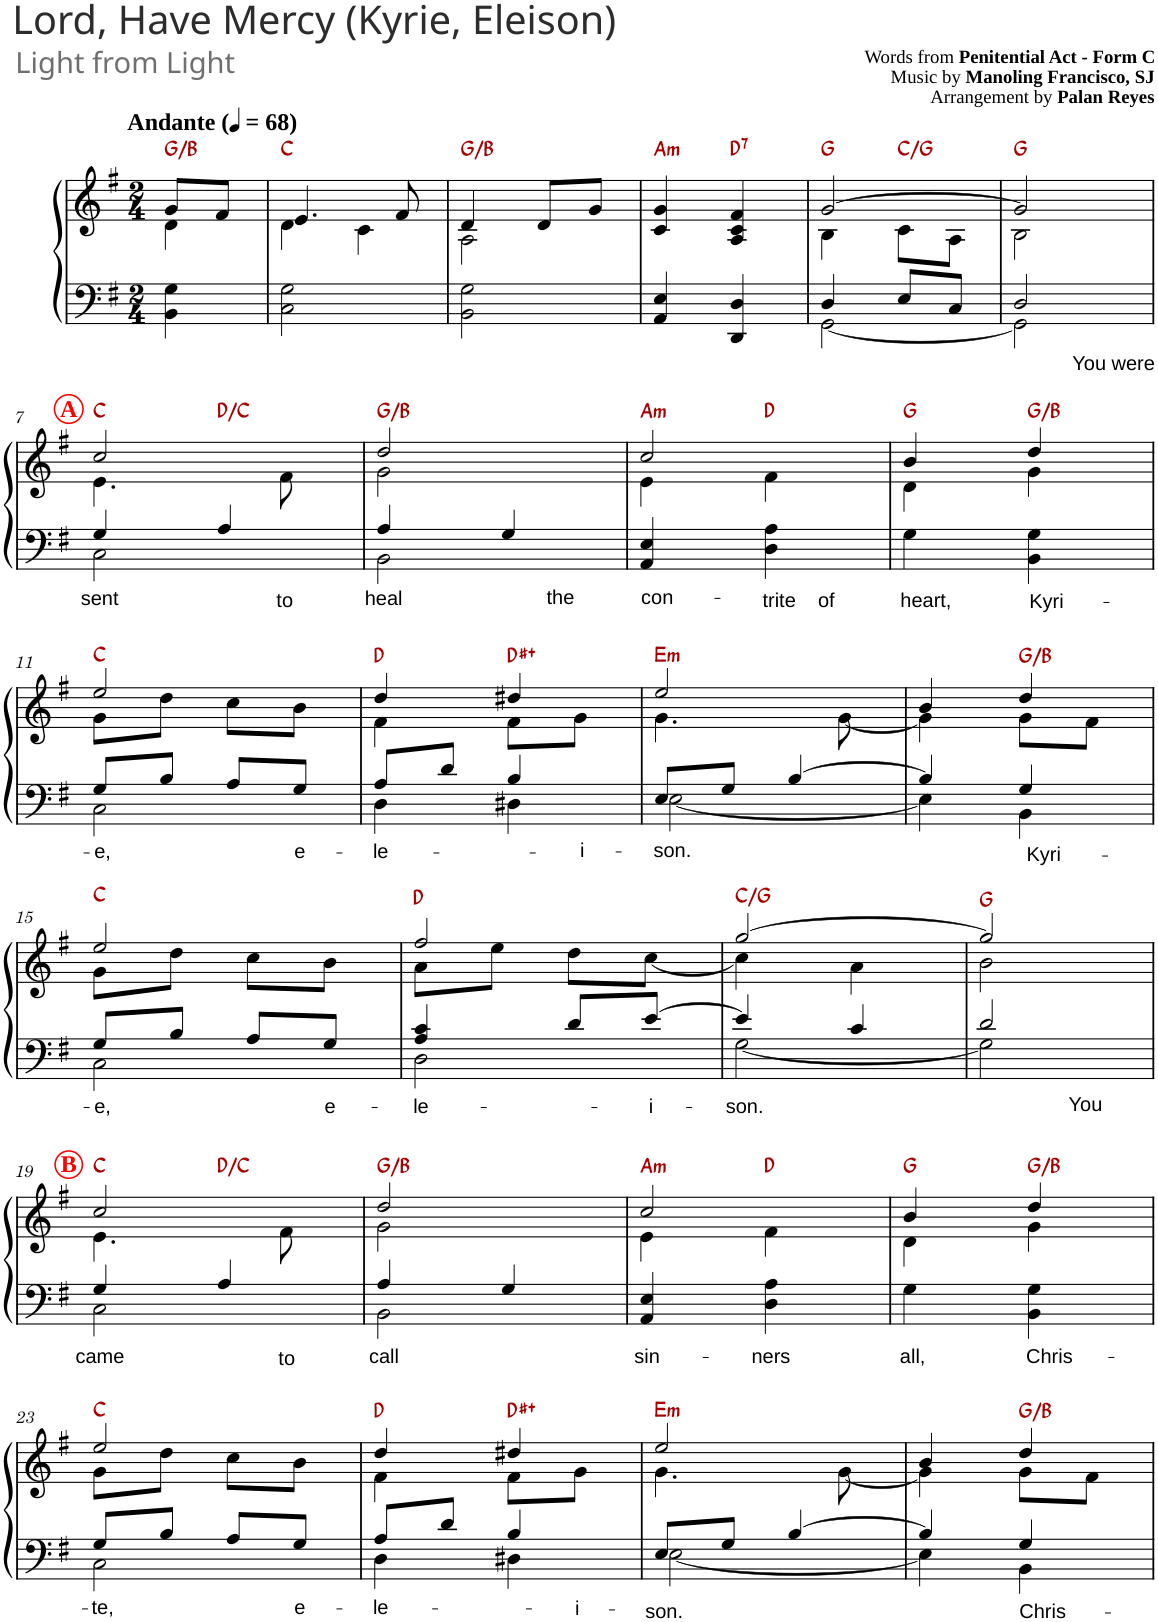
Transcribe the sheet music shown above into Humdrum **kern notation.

**kern	**text	**kern	**harte
*part1	*part1	*part1	*part1
*staff2	*staff2	*staff1	*
*I"Piano	*	*	*
*I'Pno.	*	*	*
*clefF4	*	*clefG2	*
*k[f#]	*	*k[f#]	*
*M2/4	*	*M2/4	*
*MM68	*	*MM68	*
=1	=1	=1	=1
*	*	*^	*
!	!	!LO:TX:a:B:t=Andante	!	!
4BB\ 4G\	.	8g/L	4d\	G:maj/3
.	.	8f#/J	.	.
=2	=2	=2	=2	=2
2C\ 2G\	.	4.e/	4d\	C:maj
.	.	.	4c\	.
.	.	8f#/	.	.
=3	=3	=3	=3	=3
2BB\ 2G\	.	4d/	2A\	G:maj/3
.	.	8d/L	.	.
.	.	8g/J	.	.
*	*	*v	*v	*
=4	=4	=4	=4
!	!	!	!LO:H:kt=m
4AA/ 4E/	.	4c/ 4g/	A:min
!	!	!	!LO:H:kt=7
4DD/ 4D/	.	4A/ 4c/ 4f#/	D:7
=5	=5	=5	=5
*^	*	*^	*
4D/	[2GG\	.	[2g/	4B\	G:maj
8E/L	.	.	.	8c\L	C:maj/5
8C/J	.	.	.	8A\J	.
=6	=6	=6	=6	=6	=6
!	!	!LO:LY:b	!	!	!
2D/	2GG\]	You were	2g/]	2B\	G:maj
!!LO:LB:g=z
!!LO:REH:place=s1:a:B:cj:color=#FF0000:enc=circle:fs=12:t=A
=7	=7	=7	=7	=7	=7
!	!	!LO:LY:b	!	!	!
*	*	*	*	*^	*
4G/	2C\	sent	2cc/	4.e\	4ryy	C:maj
!	!	!LO:LY:b	!	!	!	!
4A/	.	to	.	.	4ryy	D:maj/b7
.	.	.	.	8f#\	.	.
=8	=8	=8	=8	=8	=8	=8
!	!	!LO:LY:b	!	!	!	!
*	*	*	*	*v	*v	*
4A/	2BB\	heal	2dd/	2g\	G:maj/3
!	!	!LO:LY:b	!	!	!
4G/	.	the	.	.	.
*v	*v	*	*	*	*
=9	=9	=9	=9	=9
!	!LO:LY:b	!	!	!LO:H:kt=m
4AA/ 4E/	con-	2cc/	4e\	A:min
!	!LO:LY:b	!	!	!
4D\ 4A\	-trite of	.	4f#\	D:maj
=10	=10	=10	=10	=10
!	!LO:LY:b	!	!	!
4G\	heart,	4b/	4d\	G:maj
!	!LO:LY:b	!	!	!
4BB\ 4G\	Kyri-	4dd/	4g\	G:maj/3
!!LO:LB:g=z	!!
=11	=11	=11	=11	=11
!	!LO:LY:b	!	!	!
*^	*	*	*	*
8G/L	2C\	-e,	2ee/	8g\L	C:maj
8B/J	.	.	.	8dd\J	.
8A/L	.	.	.	8cc\L	.
!	!	!LO:LY:b	!	!	!
8G/J	.	e-	.	8b\J	.
=12	=12	=12	=12	=12	=12
!	!	!LO:LY:b	!	!	!
8A/L	4D\	-le-	4dd/	4f#\	D:maj
8d/J	.	.	.	.	.
!	!	!LO:LY:b	!	!	!
4B/	4D#X\	-i-	4dd#X/	8f#\L	D#:aug
.	.	.	.	8g\J	.
=13	=13	=13	=13	=13	=13
!	!	!LO:LY:b	!	!	!LO:H:kt=m
8E/L	[2E\	-son.	2ee/	4.g\	E:min
8G/J	.	.	.	.	.
[4B/	.	.	.	.	.
.	.	.	.	[8g\	.
=14	=14	=14	=14	=14	=14
4B/]	4E\]	.	4b/	4g\]	.
!	!	!LO:LY:b	!	!	!
4G/	4BB\	Kyri-	4dd/	8g\L	G:maj/3
.	.	.	.	8f#\J	.
!!LO:LB:g=z	!!
=15	=15	=15	=15	=15	=15
!	!	!LO:LY:b	!	!	!
8G/L	2C\	-e,	2ee/	8g\L	C:maj
8B/J	.	.	.	8dd\J	.
8A/L	.	.	.	8cc\L	.
!	!	!LO:LY:b	!	!	!
8G/J	.	e-	.	8b\J	.
=16	=16	=16	=16	=16	=16
!	!	!LO:LY:b	!	!	!
4A/ 4c/	2D\	-le-	2ff#/	8a\L	D:maj
.	.	.	.	8ee\J	.
8d/L	.	.	.	8dd\L	.
!	!	!LO:LY:b	!	!	!
[8e/J	.	-i-	.	[8cc\J	.
=17	=17	=17	=17	=17	=17
!	!	!LO:LY:b	!	!	!
4e/]	[2G\	-son.	[2gg/	4cc\]	C:maj/5
4c/	.	.	.	4a\	.
=18	=18	=18	=18	=18	=18
!	!	!LO:LY:b	!	!	!
2d/	2G\]	You	2gg/]	2b\	G:maj
!!LO:LB:g=z
!!LO:REH:place=s1:a:B:cj:color=#FF0000:enc=circle:fs=12:t=B
=19	=19	=19	=19	=19	=19
!	!	!LO:LY:b	!	!	!
*	*	*	*	*^	*
4G/	2C\	came	2cc/	4.e\	4ryy	C:maj
!	!	!LO:LY:b	!	!	!	!
4A/	.	to	.	.	4ryy	D:maj/b7
.	.	.	.	8f#\	.	.
=20	=20	=20	=20	=20	=20	=20
!	!	!LO:LY:b	!	!	!	!
*	*	*	*	*v	*v	*
4A/	2BB\	call	2dd/	2g\	G:maj/3
4G/	.	.	.	.	.
*v	*v	*	*	*	*
=21	=21	=21	=21	=21
!	!LO:LY:b	!	!	!LO:H:kt=m
4AA/ 4E/	sin-	2cc/	4e\	A:min
!	!LO:LY:b	!	!	!
4D\ 4A\	-ners	.	4f#\	D:maj
=22	=22	=22	=22	=22
!	!LO:LY:b	!	!	!
4G\	all,	4b/	4d\	G:maj
!	!LO:LY:b	!	!	!
4BB\ 4G\	Chris-	4dd/	4g\	G:maj/3
!!LO:LB:g=z	!!
=23	=23	=23	=23	=23
!	!LO:LY:b	!	!	!
*^	*	*	*	*
8G/L	2C\	-te,	2ee/	8g\L	C:maj
8B/J	.	.	.	8dd\J	.
8A/L	.	.	.	8cc\L	.
!	!	!LO:LY:b	!	!	!
8G/J	.	e-	.	8b\J	.
=24	=24	=24	=24	=24	=24
!	!	!LO:LY:b	!	!	!
8A/L	4D\	-le-	4dd/	4f#\	D:maj
8d/J	.	.	.	.	.
!	!	!LO:LY:b	!	!	!
4B/	4D#X\	-i-	4dd#X/	8f#\L	D#:aug
.	.	.	.	8g\J	.
=25	=25	=25	=25	=25	=25
!	!	!LO:LY:b	!	!	!LO:H:kt=m
8E/L	[2E\	-son.	2ee/	4.g\	E:min
8G/J	.	.	.	.	.
[4B/	.	.	.	.	.
.	.	.	.	[8g\	.
=26	=26	=26	=26	=26	=26
4B/]	4E\]	.	4b/	4g\]	.
!	!	!LO:LY:b	!	!	!
4G/	4BB\	Chris-	4dd/	8g\L	G:maj/3
.	.	.	.	8f#\J	.
*v	*v	*	*	*	*
*	*	*v	*v	*
=	=	=	=
*-	*-	*-	*-
